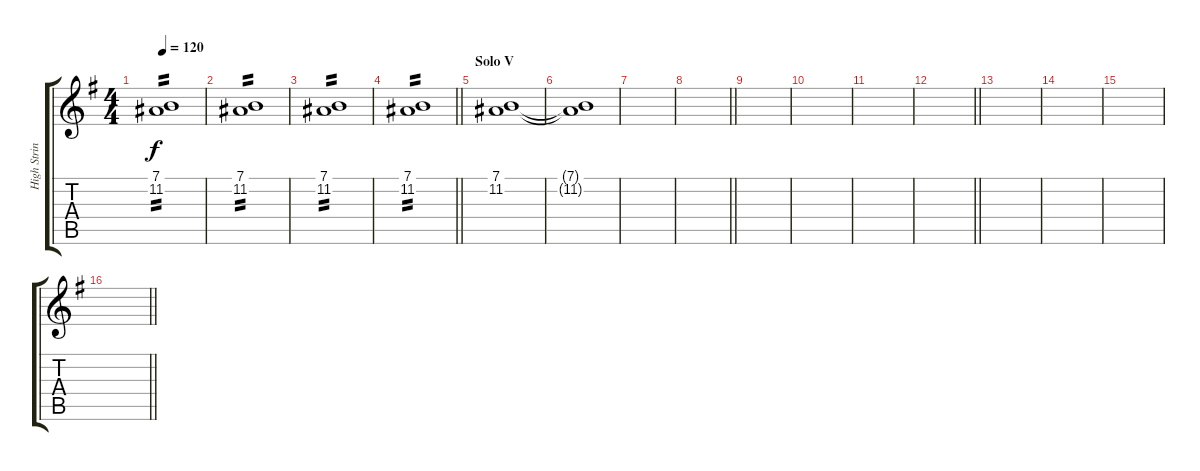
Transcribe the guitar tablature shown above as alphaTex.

\track ("High Strings Standard" "High Strin") {instrument stringensemble1}
\staff {score tabs}
\tuning (E4 B3 G3 D3 A2 E2) {hide}
\ts (4 4)
\tempo 120
\clef g2
\ks eminor
(7.1 11.2).1{tp 2 dy f volume 16} |
(7.1 11.2).1{tp 2} |
(7.1 11.2).1{tp 2} |
\barLineRight lightlight
(7.1 11.2).1{tp 2} |
\section ("" "Solo V")
(7.1 11.2).1{volume 14} |
(7.1{t} 11.2{t}).1 |
|
\barLineRight lightlight
|
|
|
|
\barLineRight lightlight
|
|
|
|
\barLineRight lightlight
